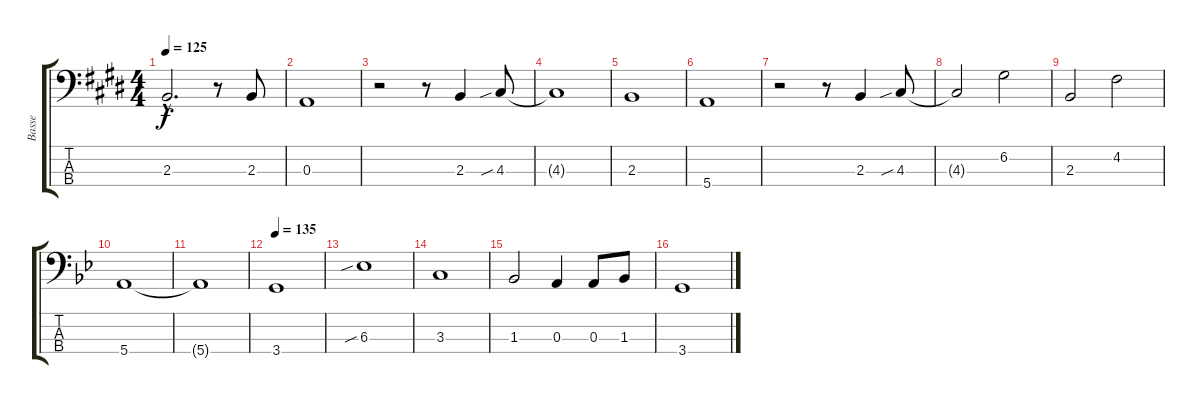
\track ("Basse" "Basse") {instrument fretlessbass}
\staff {score tabs}
\tuning (G2 D2 A1 E1) {hide}
\ts (4 4)
\tempo 125
\clef f4
\ks e
2.3{hac t}.2{d dy f} r.8 2.3.8 |
0.3.1 |
r.2 r.8 2.3.4 4.3{sib}.8 |
4.3{t}.1 |
2.3.1 |
5.4.1 |
r.2 r.8 2.3.4 4.3{sib}.8 |
4.3{t}.2 6.2.2 |
2.3.2 4.2.2 |
\ks bb
5.4.1 |
5.4{t}.1 |
\tempo 135
3.4.1 |
6.3{sib}.1 |
3.3.1 |
1.3.2 0.3.4 0.3.8 1.3.8 |
3.4.1
